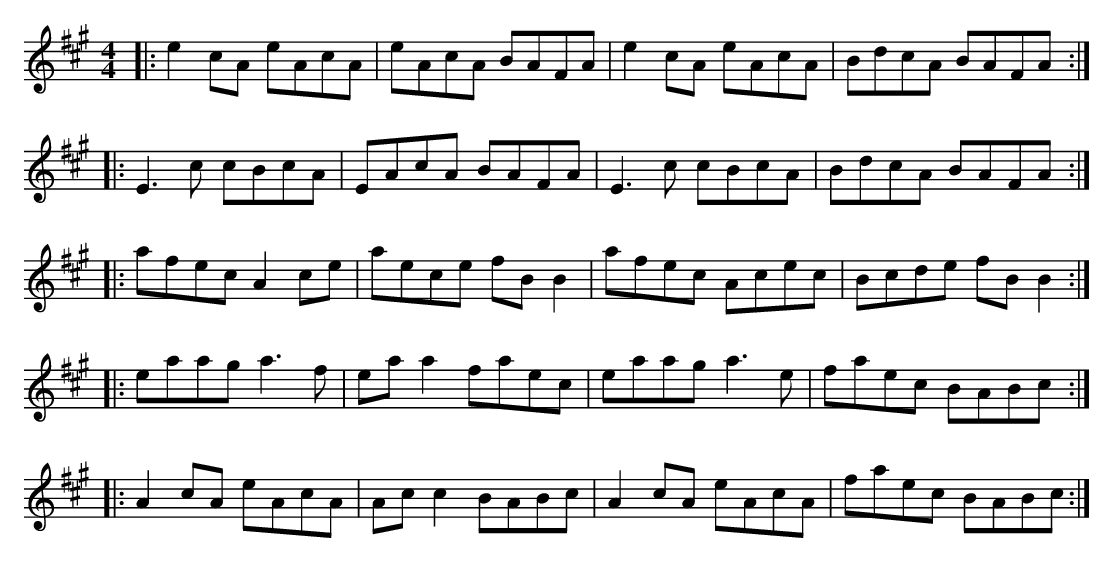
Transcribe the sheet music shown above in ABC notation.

X:1
M:4/4
K:A
|:e2 cA eAcA|eAcA BAFA|e2 cA eAcA|BdcA BAFA:|
|:E3c cBcA|EAcA BAFA|E3c cBcA|BdcA BAFA:|
|:afec A2 ce|aece fB B2|afec Acec|Bcde fB B2:|
|:eaag a3f|ea a2 faec|eaag a3e|faec BABc:|
|:A2 cA eAcA|Ac c2 BABc|A2 cA eAcA|faec BABc:|
